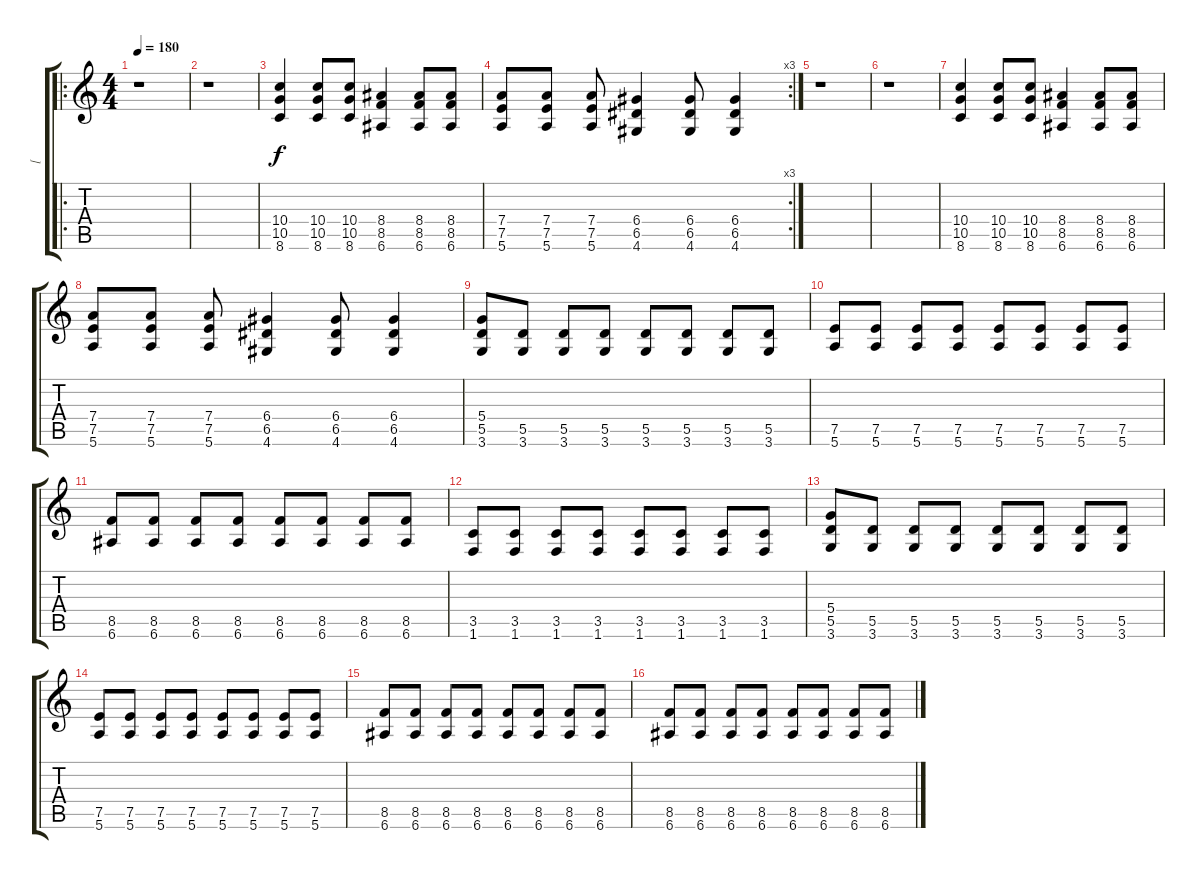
\track ("[" "[") {instrument overdrivenguitar}
\staff {score tabs}
\tuning (E4 B3 G3 D3 A2 E2) {hide}
\ro
\ts (4 4)
\tempo 180
\clef g2
\ks c
r.1{dy f} |
r.1 |
(10.4 10.5 8.6).4 (10.4 10.5 8.6).8 (10.4 10.5 8.6).8 (8.4 8.5 6.6).4 (8.4 8.5 6.6).8 (8.4 8.5 6.6).8 |
\rc 3
(7.4 7.5 5.6).8 (7.4 7.5 5.6).8 (7.4 7.5 5.6).8 (6.4 6.5 4.6).4 (6.4 6.5 4.6).8 (6.4 6.5 4.6).4 |
r.1 |
r.1 |
(10.4 10.5 8.6).4 (10.4 10.5 8.6).8 (10.4 10.5 8.6).8 (8.4 8.5 6.6).4 (8.4 8.5 6.6).8 (8.4 8.5 6.6).8 |
(7.4 7.5 5.6).8 (7.4 7.5 5.6).8 (7.4 7.5 5.6).8 (6.4 6.5 4.6).4 (6.4 6.5 4.6).8 (6.4 6.5 4.6).4 |
(5.4 5.5 3.6).8 (5.5 3.6).8 (5.5 3.6).8 (5.5 3.6).8 (5.5 3.6).8 (5.5 3.6).8 (5.5 3.6).8 (5.5 3.6).8 |
(7.5 5.6).8 (7.5 5.6).8 (7.5 5.6).8 (7.5 5.6).8 (7.5 5.6).8 (7.5 5.6).8 (7.5 5.6).8 (7.5 5.6).8 |
(8.5 6.6).8 (8.5 6.6).8 (8.5 6.6).8 (8.5 6.6).8 (8.5 6.6).8 (8.5 6.6).8 (8.5 6.6).8 (8.5 6.6).8 |
(3.5 1.6).8 (3.5 1.6).8 (3.5 1.6).8 (3.5 1.6).8 (3.5 1.6).8 (3.5 1.6).8 (3.5 1.6).8 (3.5 1.6).8 |
(5.4 5.5 3.6).8 (5.5 3.6).8 (5.5 3.6).8 (5.5 3.6).8 (5.5 3.6).8 (5.5 3.6).8 (5.5 3.6).8 (5.5 3.6).8 |
(7.5 5.6).8 (7.5 5.6).8 (7.5 5.6).8 (7.5 5.6).8 (7.5 5.6).8 (7.5 5.6).8 (7.5 5.6).8 (7.5 5.6).8 |
(8.5 6.6).8 (8.5 6.6).8 (8.5 6.6).8 (8.5 6.6).8 (8.5 6.6).8 (8.5 6.6).8 (8.5 6.6).8 (8.5 6.6).8 |
(8.5 6.6).8 (8.5 6.6).8 (8.5 6.6).8 (8.5 6.6).8 (8.5 6.6).8 (8.5 6.6).8 (8.5 6.6).8 (8.5 6.6).8
